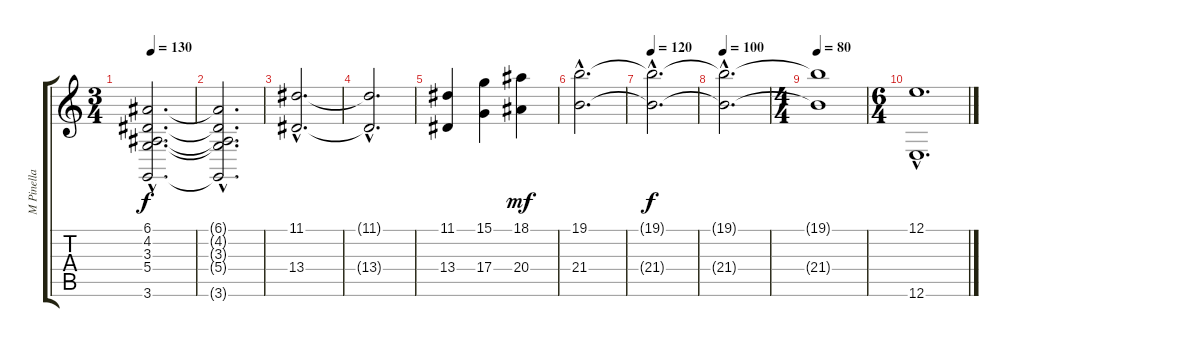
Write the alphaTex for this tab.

\track ("M Pinella" "M Pinella") {instrument stringensemble2}
\staff {score tabs}
\tuning (E4 B3 G3 D3 A2 E2) {hide}
\ts (3 4)
\tempo 130
\clef g2
\ks c
(6.1{hac} 4.2{hac} 3.3{hac} 5.4{hac} 3.6{hac}).2{d dy f} |
(6.1{hac t} 4.2{hac t} 3.3{hac t} 5.4{hac t} 3.6{hac t}).2{d} |
(11.1{hac} 13.4{hac}).2{d} |
(11.1{hac t} 13.4{hac t}).2{d} |
(11.1 13.4).4 (15.1 17.4).4 (18.1 20.4).4{dy mf} |
(19.1{hac} 21.4{hac}).2{d} |
\tempo 120
(19.1{hac t} 21.4{hac t}).2{d dy f} |
\tempo 100
(19.1{hac t} 21.4{hac t}).2{d} |
\ts (4 4)
\tempo 80
(19.1{t} 21.4{t}).1 |
\ts (6 4)
(12.1{hac} 12.6{hac}).1{d volume 4}
